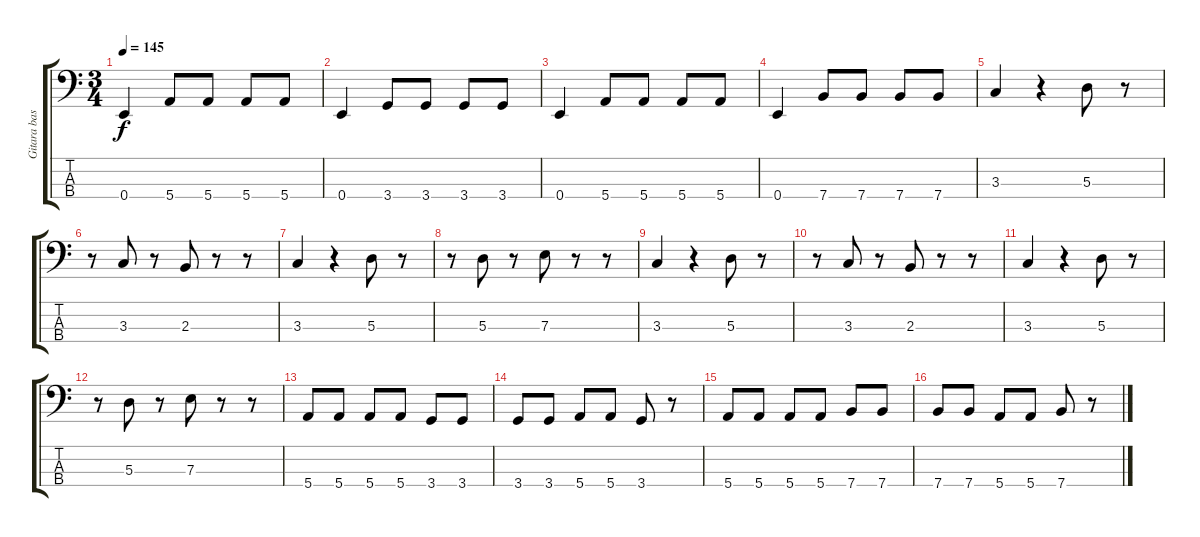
\track ("Gitara basowa" "Gitara bas") {instrument electricbassfinger}
\staff {score tabs}
\tuning (G2 D2 A1 E1) {hide}
\ts (3 4)
\tempo 145
\clef f4
\ks c
0.4.4{dy f} 5.4.8 5.4.8 5.4.8 5.4.8 |
0.4.4 3.4.8 3.4.8 3.4.8 3.4.8 |
0.4.4 5.4.8 5.4.8 5.4.8 5.4.8 |
0.4.4 7.4.8 7.4.8 7.4.8 7.4.8 |
3.3.4 r.4 5.3.8 r.8 |
r.8 3.3.8 r.8 2.3.8 r.8 r.8 |
3.3.4 r.4 5.3.8 r.8 |
r.8 5.3.8 r.8 7.3.8 r.8 r.8 |
3.3.4 r.4 5.3.8 r.8 |
r.8 3.3.8 r.8 2.3.8 r.8 r.8 |
3.3.4 r.4 5.3.8 r.8 |
r.8 5.3.8 r.8 7.3.8 r.8 r.8 |
5.4.8 5.4.8 5.4.8 5.4.8 3.4.8 3.4.8 |
3.4.8 3.4.8 5.4.8 5.4.8 3.4.8 r.8 |
5.4.8 5.4.8 5.4.8 5.4.8 7.4.8 7.4.8 |
7.4.8 7.4.8 5.4.8 5.4.8 7.4.8 r.8
